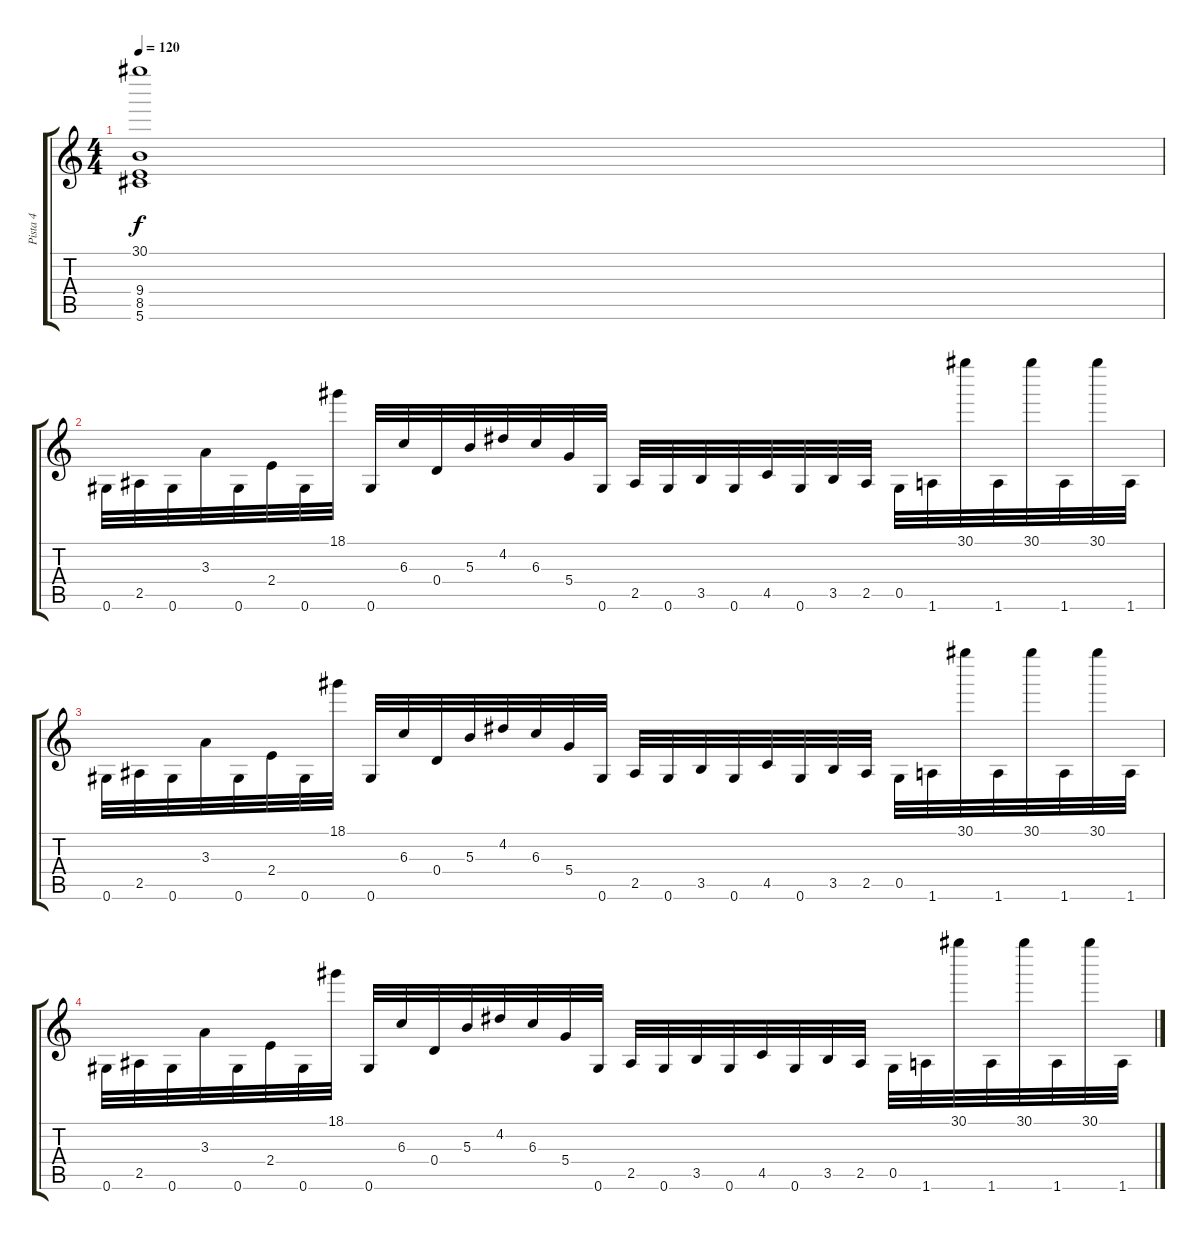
\track ("Pista 4" "Pista 4") {instrument electricguitarmuted}
\staff {score tabs}
\tuning (D4 B3 Gb3 D3 Ab2 Ab2) {hide}
\ts (4 4)
\tempo 120
\clef g2
\ks c
(30.1 9.4 8.5 5.6).1{dy f} |
0.6.32{balance 0} 2.5.32 0.6.32 3.3.32 0.6.32 2.4.32 0.6.32 18.1.32 0.6.32 6.3.32 0.4.32 5.3.32 4.2.32 6.3.32 5.4.32 0.6.32 2.5.32 0.6.32 3.5.32 0.6.32 4.5.32 0.6.32 3.5.32 2.5.32 0.5.32 1.6.32 30.1.32 1.6.32 30.1.32 1.6.32 30.1.32 1.6.32 |
0.6.32 2.5.32 0.6.32 3.3.32 0.6.32 2.4.32 0.6.32 18.1.32 0.6.32 6.3.32 0.4.32 5.3.32 4.2.32 6.3.32 5.4.32 0.6.32 2.5.32 0.6.32 3.5.32 0.6.32 4.5.32 0.6.32 3.5.32 2.5.32 0.5.32 1.6.32 30.1.32 1.6.32 30.1.32 1.6.32 30.1.32 1.6.32 |
0.6.32 2.5.32 0.6.32 3.3.32 0.6.32 2.4.32 0.6.32 18.1.32 0.6.32 6.3.32 0.4.32 5.3.32 4.2.32 6.3.32 5.4.32 0.6.32 2.5.32 0.6.32 3.5.32 0.6.32 4.5.32 0.6.32 3.5.32 2.5.32 0.5.32 1.6.32 30.1.32 1.6.32 30.1.32 1.6.32 30.1.32 1.6.32
